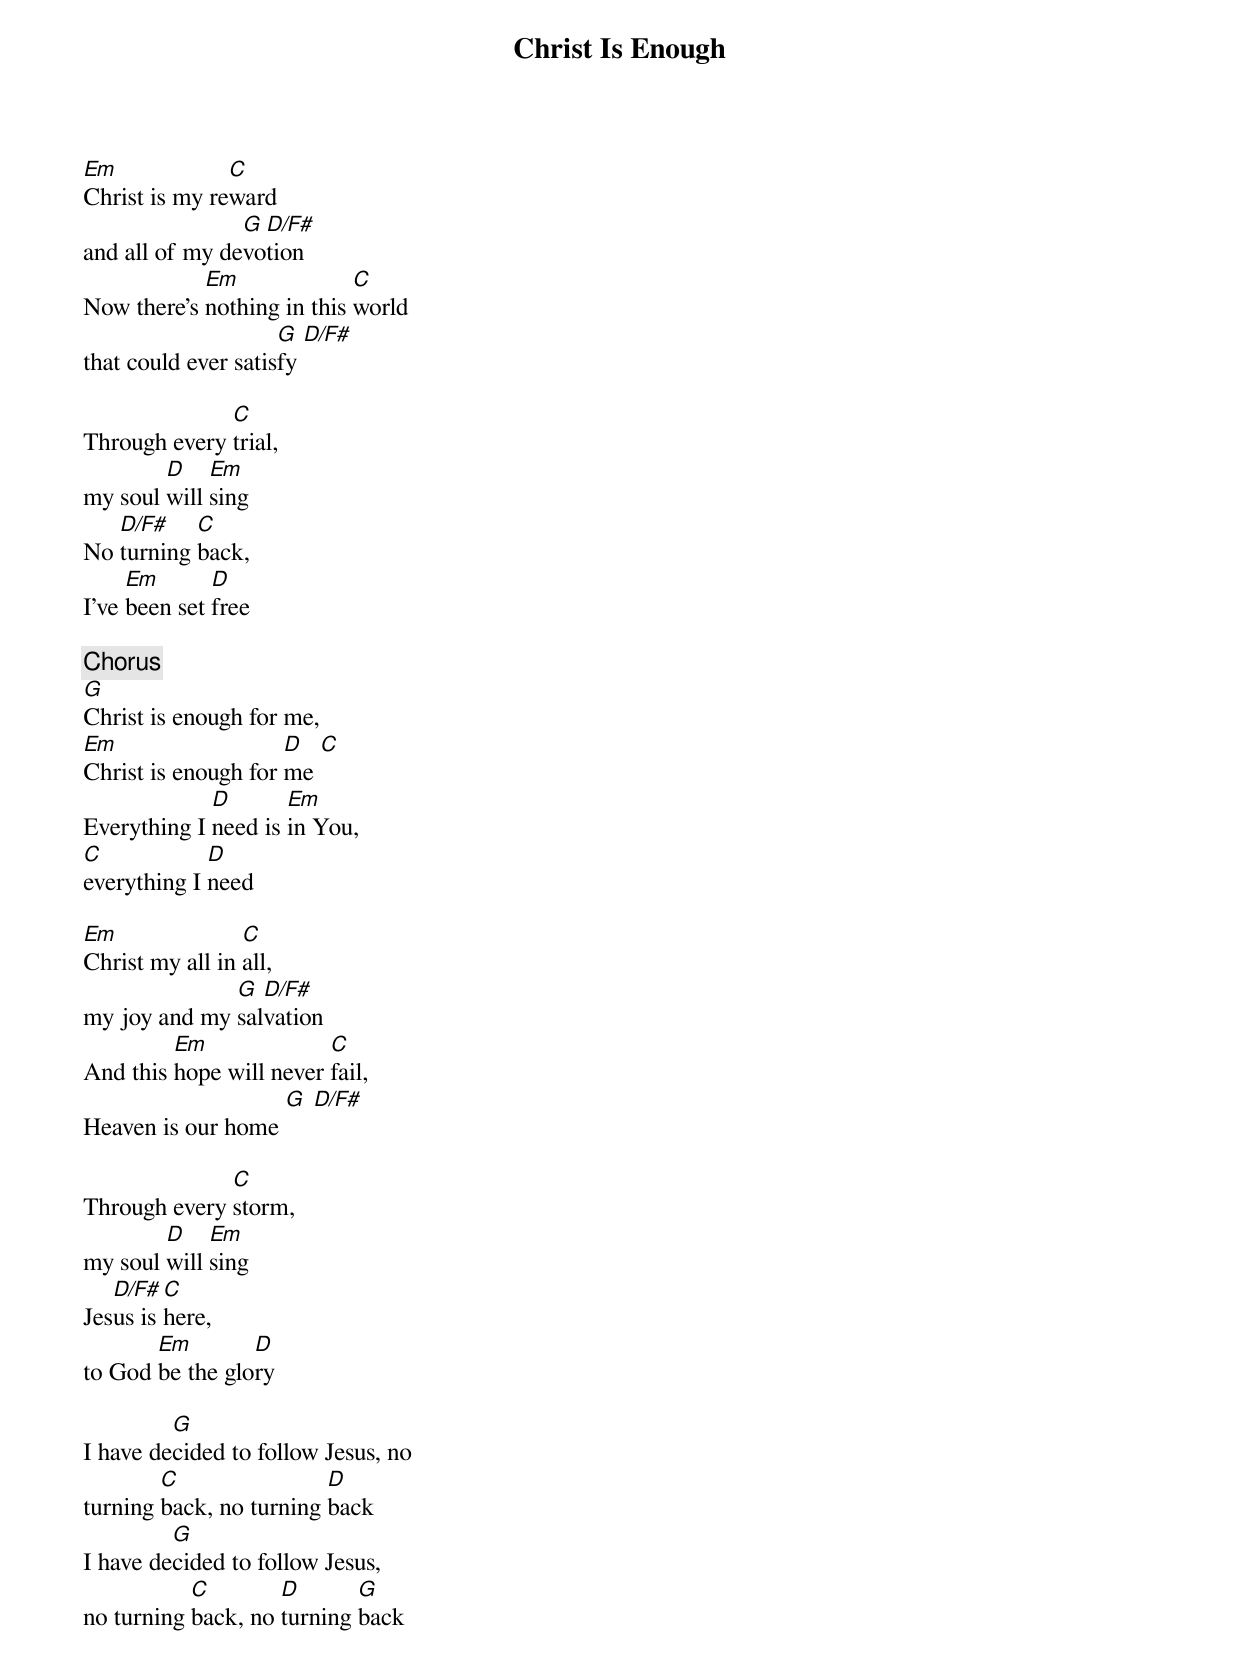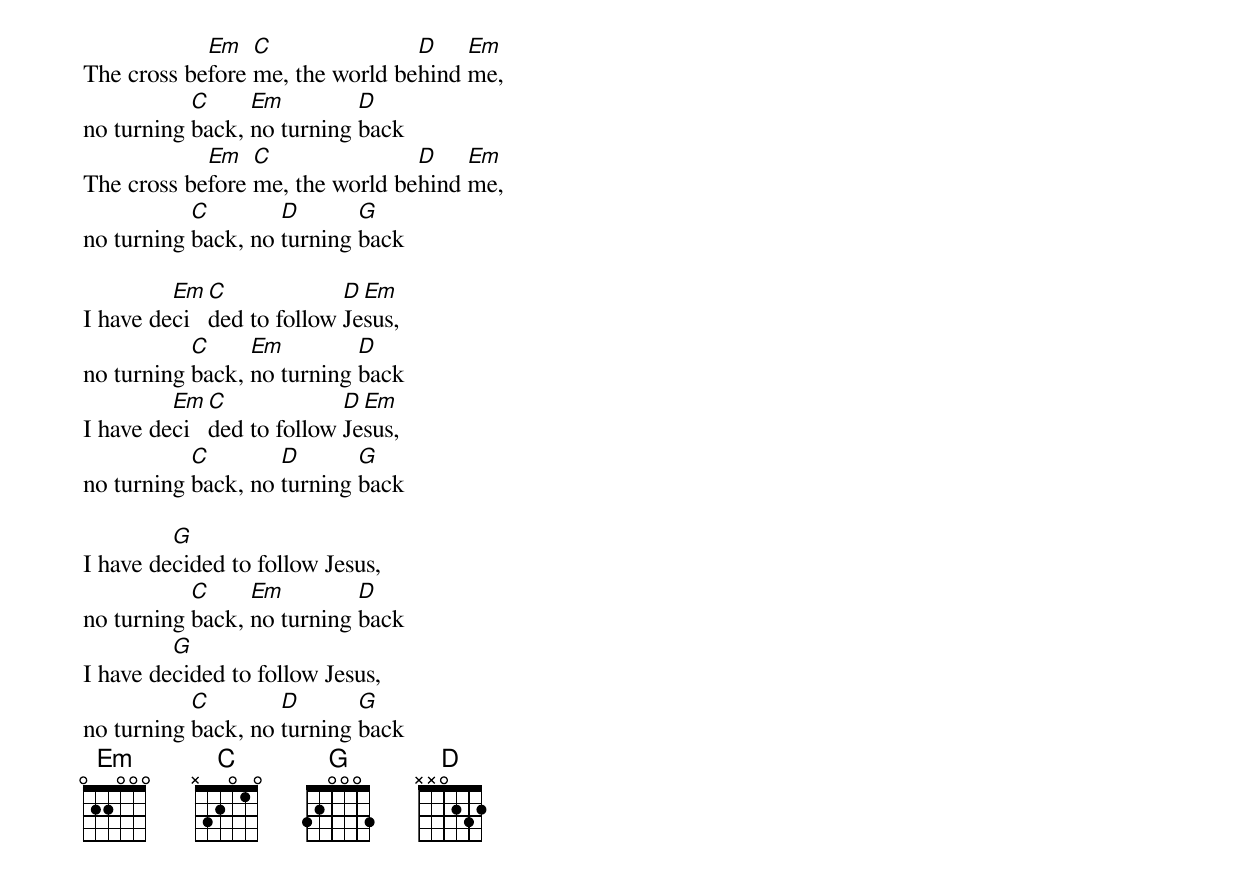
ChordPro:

{Title: Christ Is Enough}
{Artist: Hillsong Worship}

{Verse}
[Em]Christ is my re[C]ward
and all of my de[G]vo[D/F#]tion
Now there's [Em]nothing in this [C]world
that could ever satis[G]fy [D/F#]

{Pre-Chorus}
Through every [C]trial,
my soul [D]will [Em]sing
No [D/F#]turning [C]back,
I've [Em]been set [D]free

{Chorus}
[G]Christ is enough for me,
[Em]Christ is enough for [D]me [C]
Everything I [D]need is [Em]in You,
[C]everything I [D]need

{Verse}
[Em]Christ my all in [C]all,
my joy and my [G]sal[D/F#]vation
And this [Em]hope will never [C]fail,
Heaven is our home [G] [D/F#]

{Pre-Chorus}
Through every [C]storm,
my soul [D]will [Em]sing
Jes[D/F#]us is [C]here,
to God [Em]be the glo[D]ry

{Bridge 1}
I have de[G]cided to follow Jesus, no
turning [C]back, no turning [D]back
I have de[G]cided to follow Jesus,
no turning [C]back, no [D]turning [G]back
The cross be[Em]fore [C]me, the world be[D]hind [Em]me,
no turning [C]back, [Em]no turning [D]back
The cross be[Em]fore [C]me, the world be[D]hind [Em]me,
no turning [C]back, no [D]turning [G]back

{Bridge 2}
I have de[Em]ci[C]ded to follow [D]Je[Em]sus,
no turning [C]back, [Em]no turning [D]back
I have de[Em]ci[C]ded to follow [D]Je[Em]sus,
no turning [C]back, no [D]turning [G]back

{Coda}
I have de[G]cided to follow Jesus,
no turning [C]back, [Em]no turning [D]back
I have de[G]cided to follow Jesus,
no turning [C]back, no [D]turning [G]back
